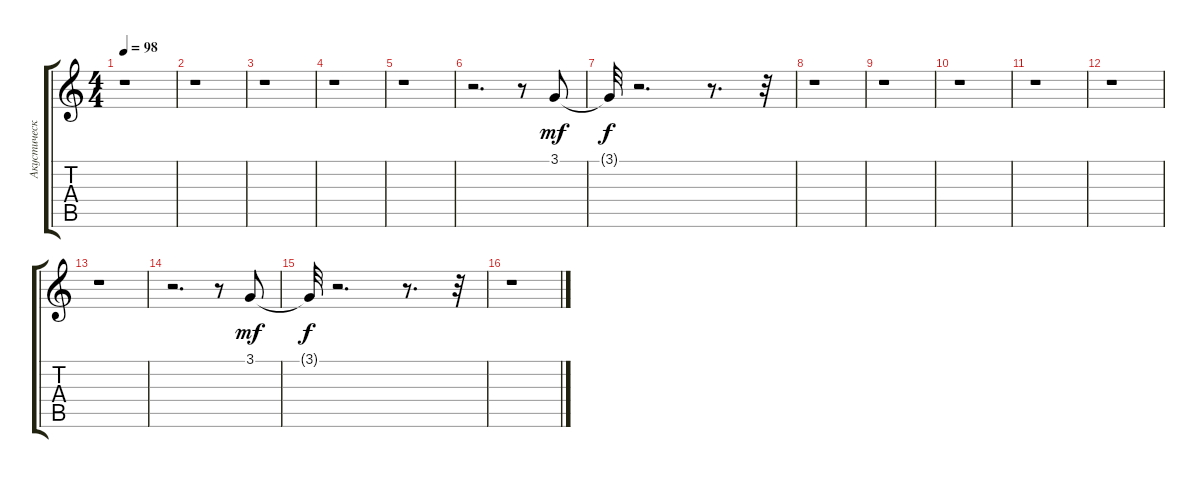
\track ("Акустический Гранд Роял" "Акустическ") {instrument acousticgrandpiano}
\staff {score tabs}
\tuning (E4 B3 G3 D3 A2 E2) {hide}
\ts (4 4)
\tempo 98
\clef g2
\ks c
r.1{dy f} |
r.1 |
r.1 |
r.1 |
r.1 |
r.2{d} r.8 3.1.8{dy mf} |
3.1{t}.32{dy f} r.2{d} r.8{d} r.32 |
r.1 |
r.1 |
r.1 |
r.1 |
r.1 |
r.1 |
r.2{d} r.8 3.1.8{dy mf} |
3.1{t}.32{dy f} r.2{d} r.8{d} r.32 |
r.1
